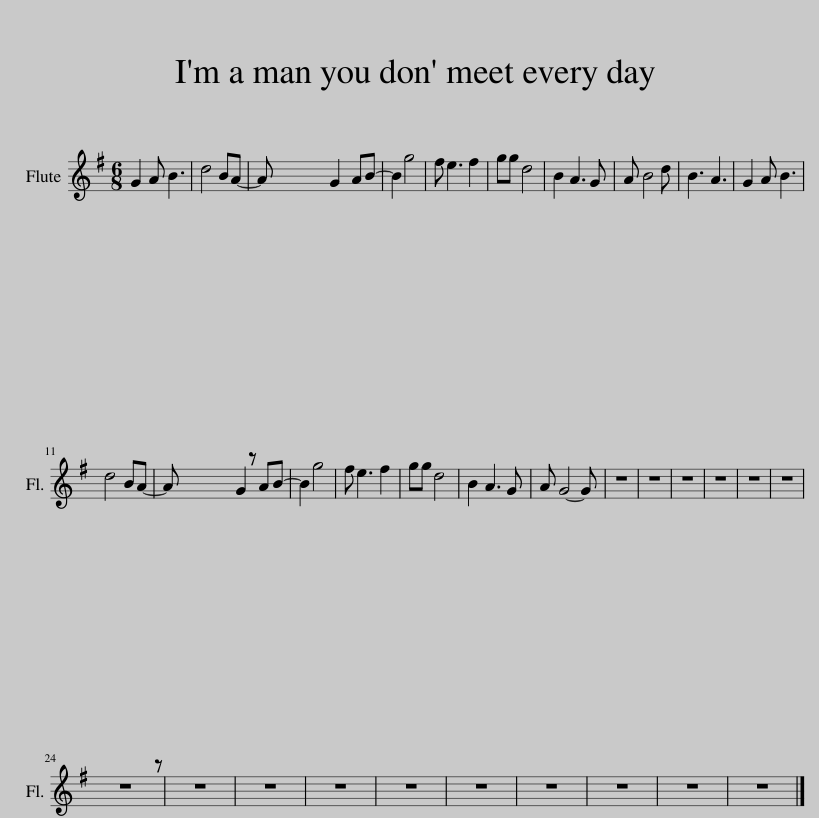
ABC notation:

X:1
L:1/8
M:6/8
I:linebreak $
K:G
V:1 treble
V:1
 G2 A B3 | d4 BA- | A z G2 AB- | B2 g4 | f e3 f2 | %5
 gg d4 | B2 A3 G | A B4 d | B3 A3 | G2 A B3 |$ %10
 d4 BA- | A z G2 AB- | B2 g4 | f e3 f2 | gg d4 | %15
 B2 A3 G | A G4- G | z6 | z6 | z6 | %20
 z6 | z6 | z6 |$ z6 | z6 | %25
 z6 | z6 | z6 | z6 | z6 | %30
 z6 | z6 | z6 |] %33
